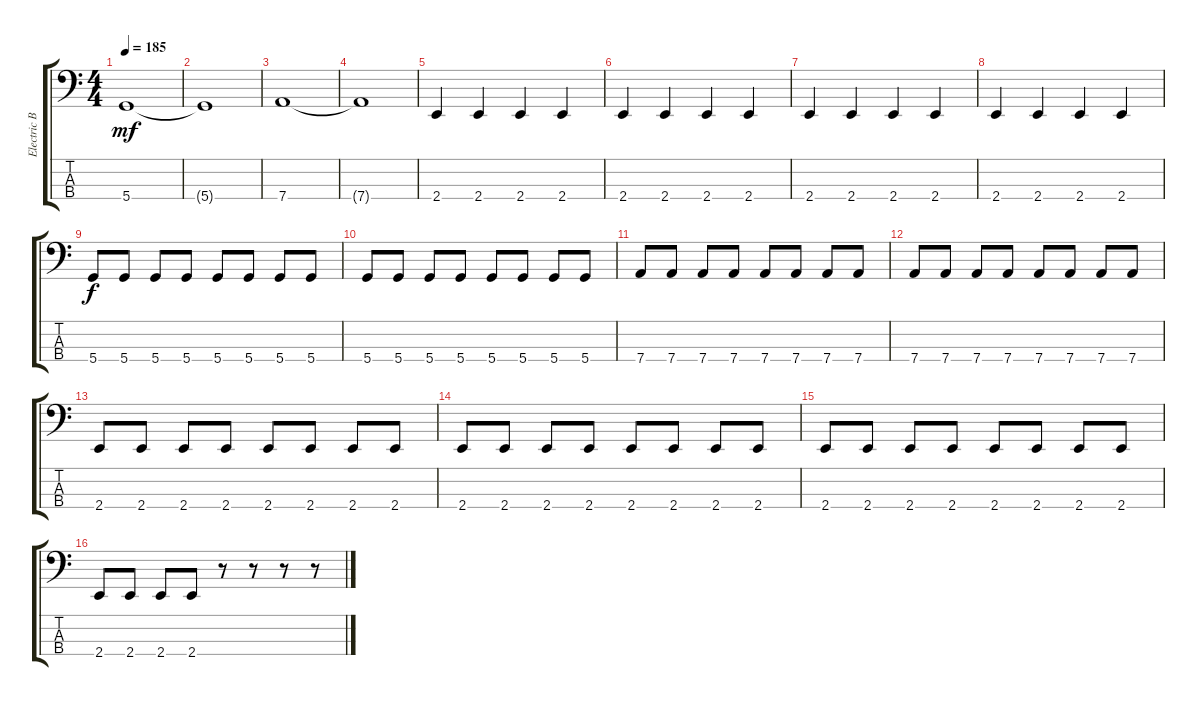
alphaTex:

\track ("Electric Bass" "Electric B") {instrument electricbassfinger}
\staff {score tabs}
\tuning (G2 D2 A1 D1) {hide}
\ts (4 4)
\tempo 185
\clef f4
\ks c
5.4.1{dy mf} |
5.4{t}.1 |
7.4.1 |
7.4{t}.1 |
2.4.4 2.4.4 2.4.4 2.4.4 |
2.4.4 2.4.4 2.4.4 2.4.4 |
2.4.4 2.4.4 2.4.4 2.4.4 |
2.4.4 2.4.4 2.4.4 2.4.4 |
5.4.8{dy f} 5.4.8 5.4.8 5.4.8 5.4.8 5.4.8 5.4.8 5.4.8 |
5.4.8 5.4.8 5.4.8 5.4.8 5.4.8 5.4.8 5.4.8 5.4.8 |
7.4.8 7.4.8 7.4.8 7.4.8 7.4.8 7.4.8 7.4.8 7.4.8 |
7.4.8 7.4.8 7.4.8 7.4.8 7.4.8 7.4.8 7.4.8 7.4.8 |
2.4.8 2.4.8 2.4.8 2.4.8 2.4.8 2.4.8 2.4.8 2.4.8 |
2.4.8 2.4.8 2.4.8 2.4.8 2.4.8 2.4.8 2.4.8 2.4.8 |
2.4.8 2.4.8 2.4.8 2.4.8 2.4.8 2.4.8 2.4.8 2.4.8 |
2.4.8 2.4.8 2.4.8 2.4.8 r.8 r.8 r.8 r.8
